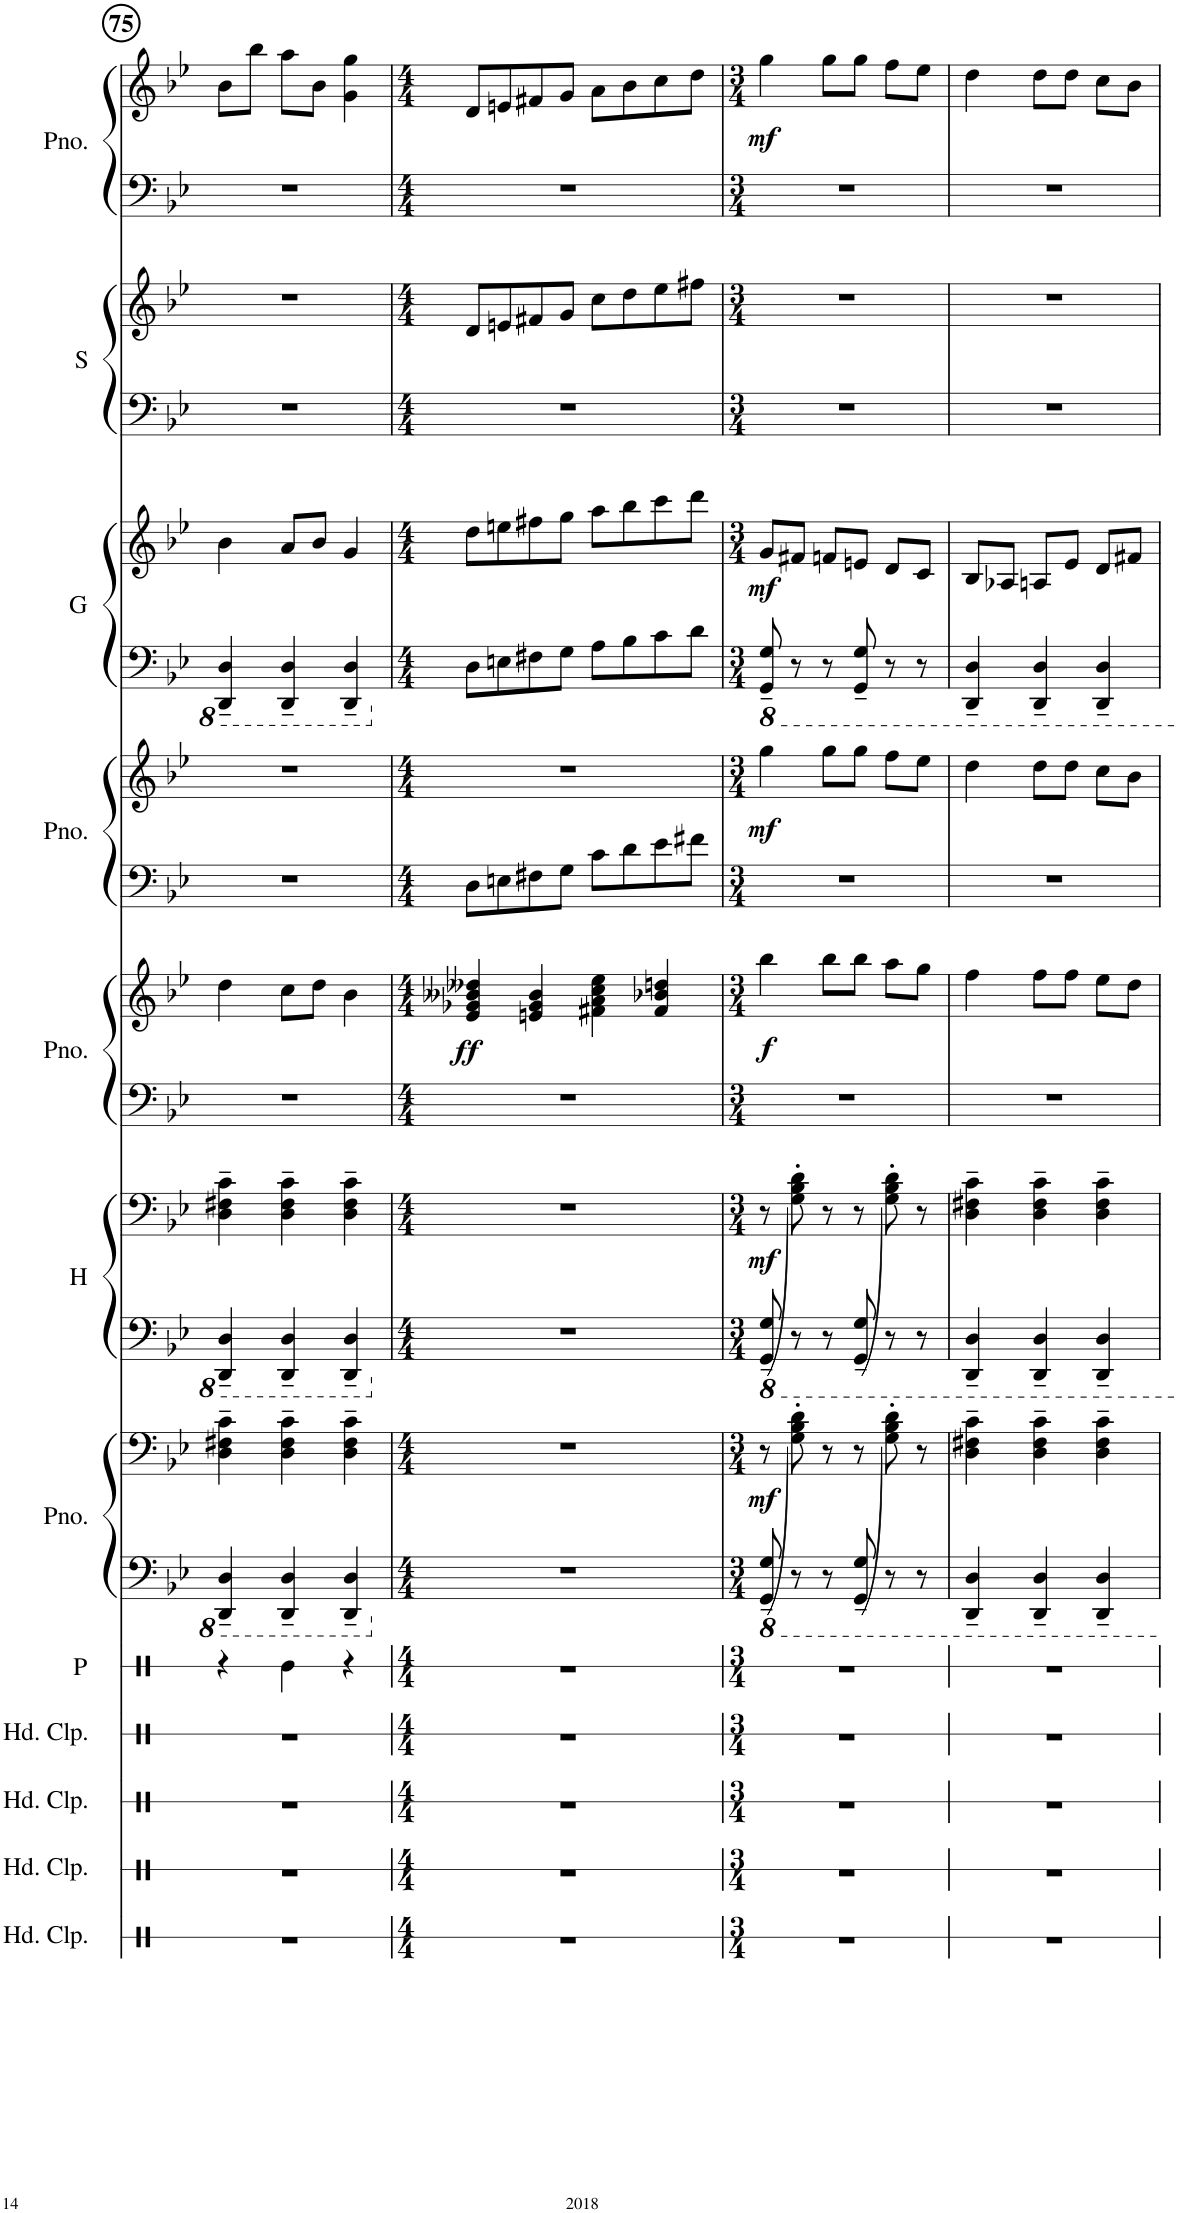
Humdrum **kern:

**kern	**kern	**kern	**kern	**kern	**kern	**kern	**dynam	**kern	**kern	**dynam	**kern	**kern	**dynam	**kern	**kern	**dynam	**kern	**kern	**dynam	**kern	**kern	**kern	**kern	**dynam
*part12	*part11	*part10	*part9	*part8	*part7	*part7	*part7	*part6	*part6	*part6	*part5	*part5	*part5	*part4	*part4	*part4	*part3	*part3	*part3	*part2	*part2	*part1	*part1	*part1
*staff19	*staff18	*staff17	*staff16	*staff15	*staff14	*staff13	*staff13/14	*staff12	*staff11	*staff11/12	*staff10	*staff9	*staff9/10	*staff8	*staff7	*staff7/8	*staff6	*staff5	*staff5/6	*staff4	*staff3	*staff2	*staff1	*staff1/2
*I"Hand Clap	*I"Hand Clap	*I"Hand Clap	*I"Hand Clap	*I"Panda	*I"Piano	*	*	*I"Makeup Cake	*	*	*I"Piano	*	*	*I"Piano	*	*	*I"Dumb One	*	*	*I"SANTA!	*	*I"Piano	*	*
*I'Hd. Clp.	*I'Hd. Clp.	*I'Hd. Clp.	*I'Hd. Clp.	*I'P	*I'Pno.	*	*	*	*	*	*I'Pno.	*	*	*I'Pno.	*	*	*	*	*	*I'S	*	*I'Pno.	*	*
!!LO:PB:g=z
*clefX	*clefX	*clefX	*clefX	*clefX	*clefF4	*clefF4	*	*clefF4	*clefF4	*	*clefF4	*clefG2	*	*clefF4	*clefG2	*	*clefF4	*clefG2	*	*clefF4	*clefG2	*clefF4	*clefG2	*
*k[]	*k[]	*k[]	*k[]	*k[]	*k[b-e-]	*k[b-e-]	*	*k[b-e-]	*k[b-e-]	*	*k[b-e-]	*k[b-e-]	*	*k[b-e-]	*k[b-e-]	*	*k[b-e-]	*k[b-e-]	*	*k[b-e-]	*k[b-e-]	*k[b-e-]	*k[b-e-]	*
*M3/4	*M3/4	*M3/4	*M3/4	*M3/4	*M3/4	*M3/4	*	*M3/4	*M3/4	*	*M3/4	*M3/4	*	*M3/4	*M3/4	*	*M3/4	*M3/4	*	*M3/4	*M3/4	*M3/4	*M3/4	*
=75	=75	=75	=75	=75	=75	=75	=75	=75	=75	=75	=75	=75	=75	=75	=75	=75	=75	=75	=75	=75	=75	=75	=75	=75
2.r	2.r	2.r	2.r	4r	4DDD/~ 4DD/~	4D\~ 4F#X\~ 4c\~	.	4DDD/~ 4DD/~	4D\~ 4F#X\~ 4c\~	.	2.r	4dd\	.	2.r	2.r	.	4DDD/~ 4DD/~	4b-\	.	2.r	2.r	2.r	8b-\L	.
.	.	.	.	.	.	.	.	.	.	.	.	.	.	.	.	.	.	.	.	.	.	.	8bb-\J	.
.	.	.	.	4Re\	4DDD/~ 4DD/~	4D\~ 4F#\~ 4c\~	.	4DDD/~ 4DD/~	4D\~ 4F#\~ 4c\~	.	.	8cc\L	.	.	.	.	4DDD/~ 4DD/~	8a/L	.	.	.	.	8aa\L	.
.	.	.	.	.	.	.	.	.	.	.	.	8dd\J	.	.	.	.	.	8b-/J	.	.	.	.	8b-\J	.
.	.	.	.	4r	4DDD/~ 4DD/~	4D\~ 4F#\~ 4c\~	.	4DDD/~ 4DD/~	4D\~ 4F#\~ 4c\~	.	.	4b-\	.	.	.	.	4DDD/~ 4DD/~	4g/	.	.	.	.	4g\ 4gg\	.
=76	=76	=76	=76	=76	=76	=76	=76	=76	=76	=76	=76	=76	=76	=76	=76	=76	=76	=76	=76	=76	=76	=76	=76	=76
*M4/4	*M4/4	*M4/4	*M4/4	*M4/4	*M4/4	*M4/4	*	*M4/4	*M4/4	*	*M4/4	*M4/4	*	*M4/4	*M4/4	*	*M4/4	*M4/4	*	*M4/4	*M4/4	*M4/4	*M4/4	*
!	!	!	!	!	!	!	!	!	!	!	!	!	!LO:DY:b	!	!	!	!	!	!	!	!	!	!	!
1r	1r	1r	1r	1r	1r	1r	.	1r	1r	.	1r	4e-/ 4g-X/ 4b--X/ 4dd--X/	ff	8D\L	1r	.	8D\L	8dd\L	.	1r	8d/L	1r	8d/L	.
.	.	.	.	.	.	.	.	.	.	.	.	.	.	8En\	.	.	8En\	8een\	.	.	8en/	.	8en/	.
.	.	.	.	.	.	.	.	.	.	.	.	4en/ 4g-/ 4b--/	.	8F#X\	.	.	8F#X\	8ff#X\	.	.	8f#X/	.	8f#X/	.
.	.	.	.	.	.	.	.	.	.	.	.	.	.	8G\J	.	.	8G\J	8gg\J	.	.	8g/J	.	8g/J	.
.	.	.	.	.	.	.	.	.	.	.	.	4f#X\ 4a\ 4cc\ 4ee-\	.	8c\L	.	.	8A\L	8aa\L	.	.	8cc\L	.	8a\L	.
.	.	.	.	.	.	.	.	.	.	.	.	.	.	8d\	.	.	8B-\	8bb-\	.	.	8dd\	.	8b-\	.
.	.	.	.	.	.	.	.	.	.	.	.	4f#/ 4b-X/ 4ddn/	.	8e-\	.	.	8c\	8ccc\	.	.	8ee-\	.	8cc\	.
.	.	.	.	.	.	.	.	.	.	.	.	.	.	8f#X\J	.	.	8d\J	8ddd\J	.	.	8ff#X\J	.	8dd\J	.
=77	=77	=77	=77	=77	=77	=77	=77	=77	=77	=77	=77	=77	=77	=77	=77	=77	=77	=77	=77	=77	=77	=77	=77	=77
*M3/4	*M3/4	*M3/4	*M3/4	*M3/4	*M3/4	*M3/4	*	*M3/4	*M3/4	*	*M3/4	*M3/4	*	*M3/4	*M3/4	*	*M3/4	*M3/4	*	*M3/4	*M3/4	*M3/4	*M3/4	*
!	!	!	!	!	!	!	!LO:DY:b	!	!	!LO:DY:b	!	!	!LO:DY:b	!	!	!LO:DY:b	!	!	!LO:DY:b	!	!	!	!	!LO:DY:b
2.r	2.r	2.r	2.r	2.r	8GGG/~ 8GG/~	8r	mf	8GGG/~ 8GG/~	8r	mf	2.r	4bb-\	f	2.r	4gg\	mf	8GGG/~ 8GG/~	8g/L	mf	2.r	2.r	2.r	4gg\	mf
.	.	.	.	.	8r	8G\' 8B-\' 8d\'	.	8r	8G\' 8B-\' 8d\'	.	.	.	.	.	.	.	8r	8f#X/J	.	.	.	.	.	.
.	.	.	.	.	8r	8r	.	8r	8r	.	.	8bb-\L	.	.	8gg\L	.	8r	8fn/L	.	.	.	.	8gg\L	.
.	.	.	.	.	8GGG/~ 8GG/~	8r	.	8GGG/~ 8GG/~	8r	.	.	8bb-\J	.	.	8gg\J	.	8GGG/~ 8GG/~	8en/J	.	.	.	.	8gg\J	.
.	.	.	.	.	8r	8G\' 8B-\' 8d\'	.	8r	8G\' 8B-\' 8d\'	.	.	8aa\L	.	.	8ff\L	.	8r	8d/L	.	.	.	.	8ff\L	.
.	.	.	.	.	8r	8r	.	8r	8r	.	.	8gg\J	.	.	8ee-\J	.	8r	8c/J	.	.	.	.	8ee-\J	.
=78	=78	=78	=78	=78	=78	=78	=78	=78	=78	=78	=78	=78	=78	=78	=78	=78	=78	=78	=78	=78	=78	=78	=78	=78
2.r	2.r	2.r	2.r	2.r	4DDD/~ 4DD/~	4D\~ 4F#X\~ 4c\~	.	4DDD/~ 4DD/~	4D\~ 4F#X\~ 4c\~	.	2.r	4ff\	.	2.r	4dd\	.	4DDD/~ 4DD/~	8B-/L	.	2.r	2.r	2.r	4dd\	.
.	.	.	.	.	.	.	.	.	.	.	.	.	.	.	.	.	.	8A-X/J	.	.	.	.	.	.
.	.	.	.	.	4DDD/~ 4DD/~	4D\~ 4F#\~ 4c\~	.	4DDD/~ 4DD/~	4D\~ 4F#\~ 4c\~	.	.	8ff\L	.	.	8dd\L	.	4DDD/~ 4DD/~	8An/L	.	.	.	.	8dd\L	.
.	.	.	.	.	.	.	.	.	.	.	.	8ff\J	.	.	8dd\J	.	.	8e-/J	.	.	.	.	8dd\J	.
.	.	.	.	.	4DDD/~ 4DD/~	4D\~ 4F#\~ 4c\~	.	4DDD/~ 4DD/~	4D\~ 4F#\~ 4c\~	.	.	8ee-\L	.	.	8cc\L	.	4DDD/~ 4DD/~	8d/L	.	.	.	.	8cc\L	.
.	.	.	.	.	.	.	.	.	.	.	.	8dd\J	.	.	8b-\J	.	.	8f#X/J	.	.	.	.	8b-\J	.
=	=	=	=	=	=	=	=	=	=	=	=	=	=	=	=	=	=	=	=	=	=	=	=	=
*-	*-	*-	*-	*-	*-	*-	*-	*-	*-	*-	*-	*-	*-	*-	*-	*-	*-	*-	*-	*-	*-	*-	*-	*-
